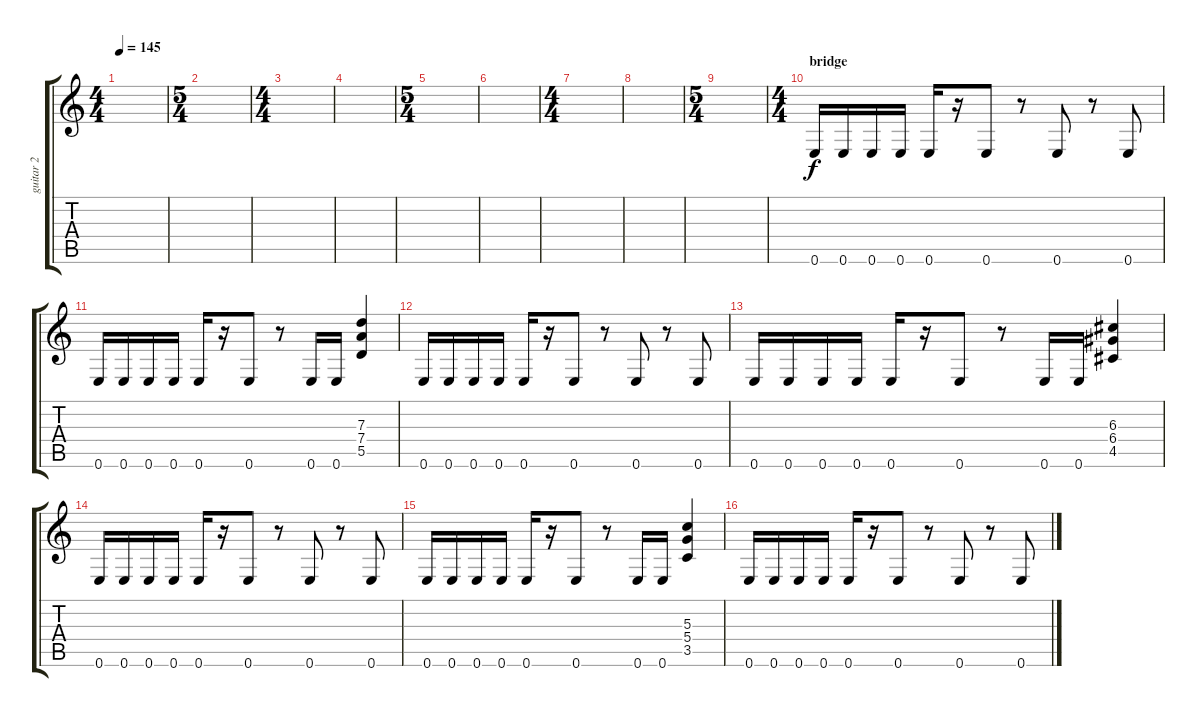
\track ("guitar 2" "guitar 2") {instrument overdrivenguitar}
\staff {score tabs}
\tuning (E4 B3 G3 D3 A2 E2) {hide}
\ts (4 4)
\tempo 145
\clef g2
\ks c
|
\ts (5 4)
|
\ts (4 4)
|
|
\ts (5 4)
|
|
\ts (4 4)
|
|
\ts (5 4)
|
\ts (4 4)
\section ("" "bridge")
0.6.16 0.6.16 0.6.16 0.6.16 0.6.16 r.16 0.6.8 r.8 0.6.8 r.8 0.6.8 |
0.6.16 0.6.16 0.6.16 0.6.16 0.6.16 r.16 0.6.8 r.8 0.6.16 0.6.16 (7.3 7.4 5.5).4 |
0.6.16 0.6.16 0.6.16 0.6.16 0.6.16 r.16 0.6.8 r.8 0.6.8 r.8 0.6.8 |
0.6.16 0.6.16 0.6.16 0.6.16 0.6.16 r.16 0.6.8 r.8 0.6.16 0.6.16 (6.3 6.4 4.5).4 |
0.6.16 0.6.16 0.6.16 0.6.16 0.6.16 r.16 0.6.8 r.8 0.6.8 r.8 0.6.8 |
0.6.16 0.6.16 0.6.16 0.6.16 0.6.16 r.16 0.6.8 r.8 0.6.16 0.6.16 (5.3 5.4 3.5).4 |
0.6.16 0.6.16 0.6.16 0.6.16 0.6.16 r.16 0.6.8 r.8 0.6.8 r.8 0.6.8
